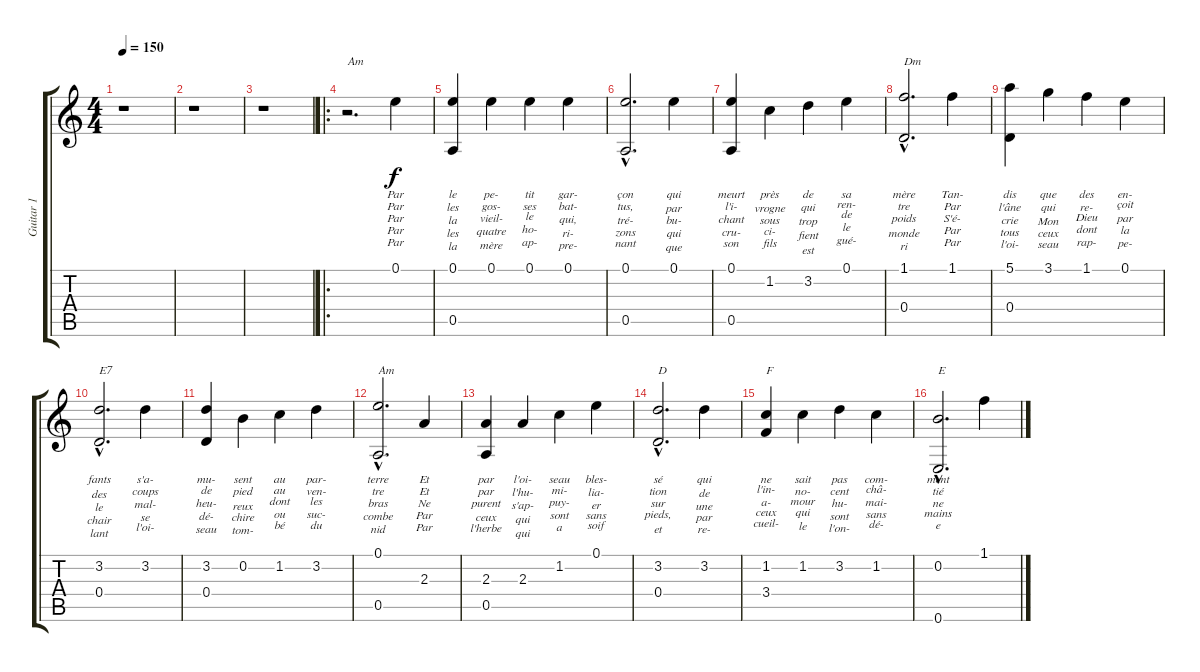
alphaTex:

\track ("Guitar 1" "Guitar 1") {instrument acousticguitarnylon}
\staff {score tabs}
\tuning (E4 B3 G3 D3 A2 E2) {hide}
\ts (4 4)
\tempo 150
\clef g2
\ks c
r.1{dy f instrument acousticguitarnylon} |
r.1 |
r.1 |
\ro
r.2{d txt "Am"} 0.1.4{lyrics (0 "Par") lyrics (1 "Par") lyrics (2 "Par") lyrics (3 "Par") lyrics (4 "Par")} |
(0.1 0.5).4{lyrics (0 "le") lyrics (1 "les") lyrics (2 "la") lyrics (3 "les") lyrics (4 "la")} 0.1.4{lyrics (0 "pe-") lyrics (1 "gos-") lyrics (2 "vieil-") lyrics (3 "quatre") lyrics (4 "mère")} 0.1.4{lyrics (0 "tit") lyrics (1 "ses") lyrics (2 "le") lyrics (3 "ho-") lyrics (4 "ap-")} 0.1.4{lyrics (0 "gar-") lyrics (1 "bat-") lyrics (2 "qui,") lyrics (3 "ri-") lyrics (4 "pre-")} |
(0.1{hac} 0.5).2{d lyrics (0 "çon") lyrics (1 "tus,") lyrics (2 "tré-") lyrics (3 "zons") lyrics (4 "nant")} 0.1.4{lyrics (0 "qui") lyrics (1 "par") lyrics (2 "bu-") lyrics (3 "qui") lyrics (4 "que")} |
(0.1 0.5).4{lyrics (0 "meurt") lyrics (1 "l'i-") lyrics (2 "chant") lyrics (3 "cru-") lyrics (4 "son")} 1.2.4{lyrics (0 "près") lyrics (1 "vrogne") lyrics (2 "sous") lyrics (3 "ci-") lyrics (4 "fils")} 3.2.4{lyrics (0 "de") lyrics (1 "qui") lyrics (2 "trop") lyrics (3 "fient") lyrics (4 "est")} 0.1.4{lyrics (0 "sa") lyrics (1 "ren-") lyrics (2 "de") lyrics (3 "le") lyrics (4 "gué-")} |
(1.1{hac} 0.4).2{d txt "Dm" lyrics (0 "mère") lyrics (1 "tre") lyrics (2 "poids") lyrics (3 "monde") lyrics (4 "ri")} 1.1.4{lyrics (0 "Tan-") lyrics (1 "Par") lyrics (2 "S'é-") lyrics (3 "Par") lyrics (4 "Par")} |
(5.1 0.4).4{lyrics (0 "dis") lyrics (1 "l'âne") lyrics (2 "crie") lyrics (3 "tous") lyrics (4 "l'oi-")} 3.1.4{lyrics (0 "que") lyrics (1 "qui") lyrics (2 "Mon") lyrics (3 "ceux") lyrics (4 "seau")} 1.1.4{lyrics (0 "des") lyrics (1 "re-") lyrics (2 "Dieu") lyrics (3 "dont") lyrics (4 "rap-")} 0.1.4{lyrics (0 "en-") lyrics (1 "çoit") lyrics (2 "par") lyrics (3 "la") lyrics (4 "pe-")} |
(3.2{hac} 0.4).2{d txt "E7" lyrics (0 "fants") lyrics (1 "des") lyrics (2 "le") lyrics (3 "chair") lyrics (4 "lant")} 3.2.4{lyrics (0 "s'a-") lyrics (1 "coups") lyrics (2 "mal-") lyrics (3 "se") lyrics (4 "l'oi-")} |
(3.2 0.4).4{lyrics (0 "mu-") lyrics (1 "de") lyrics (2 "heu-") lyrics (3 "dé-") lyrics (4 "seau")} 0.2.4{lyrics (0 "sent") lyrics (1 "pied") lyrics (2 "reux") lyrics (3 "chire") lyrics (4 "tom-")} 1.2.4{lyrics (0 "au") lyrics (1 "au") lyrics (2 "dont") lyrics (3 "ou") lyrics (4 "bé")} 3.2.4{lyrics (0 "par-") lyrics (1 "ven-") lyrics (2 "les") lyrics (3 "suc-") lyrics (4 "du")} |
(0.1{hac} 0.5).2{d txt "Am" lyrics (0 "terre") lyrics (1 "tre") lyrics (2 "bras") lyrics (3 "combe") lyrics (4 "nid")} 2.3.4{lyrics (0 "Et") lyrics (1 "Et") lyrics (2 "Ne") lyrics (3 "Par") lyrics (4 "Par")} |
(2.3 0.5).4{lyrics (0 "par") lyrics (1 "par") lyrics (2 "purent") lyrics (3 "ceux") lyrics (4 "l'herbe")} 2.3.4{lyrics (0 "l'oi-") lyrics (1 "l'hu-") lyrics (2 "s'ap-") lyrics (3 "qui") lyrics (4 "qui")} 1.2.4{lyrics (0 "seau") lyrics (1 "mi-") lyrics (2 "puy-") lyrics (3 "sont") lyrics (4 "a")} 0.1.4{lyrics (0 "bles-") lyrics (1 "lia-") lyrics (2 "er") lyrics (3 "sans") lyrics (4 "soif")} |
(3.2{hac} 0.4).2{d txt "D" lyrics (0 "sé") lyrics (1 "tion") lyrics (2 "sur") lyrics (3 "pieds,") lyrics (4 "et")} 3.2.4{lyrics (0 "qui") lyrics (1 "de") lyrics (2 "une") lyrics (3 "par") lyrics (4 "re-")} |
(1.2 3.4).4{txt "F" lyrics (0 "ne") lyrics (1 "l'in-") lyrics (2 "a-") lyrics (3 "ceux") lyrics (4 "cueil-")} 1.2.4{lyrics (0 "sait") lyrics (1 "no-") lyrics (2 "mour") lyrics (3 "qui") lyrics (4 "le")} 3.2.4{lyrics (0 "pas") lyrics (1 "cent") lyrics (2 "hu-") lyrics (3 "sont") lyrics (4 "l'on-")} 1.2.4{lyrics (0 "com-") lyrics (1 "châ-") lyrics (2 "mai-") lyrics (3 "sans") lyrics (4 "dé-")} |
(0.2{hac} 0.6).2{d txt "E" lyrics (0 "ment") lyrics (1 "tié") lyrics (2 "ne") lyrics (3 "mains") lyrics (4 "e")} 1.1.4{lyrics (0 "") lyrics (1 "") lyrics (2 "") lyrics (3 "") lyrics (4 "")}
